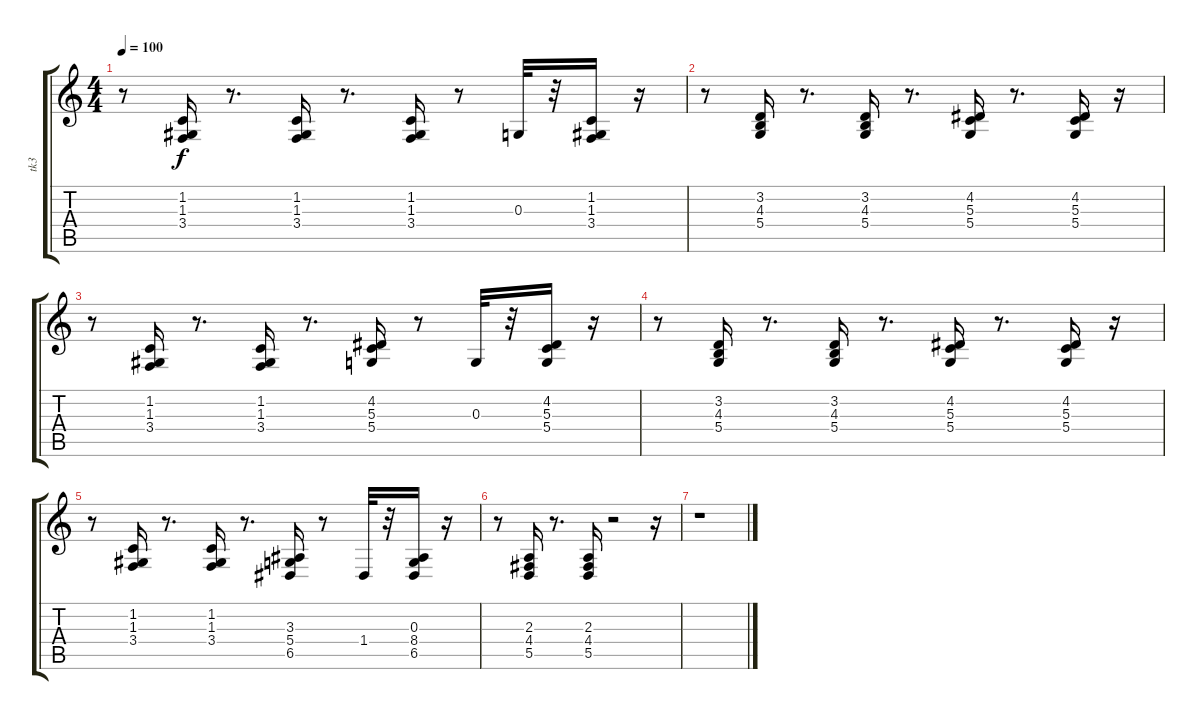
\track ("tk3" "tk3") {instrument acousticgrandpiano}
\staff {score tabs}
\tuning (E4 B3 G3 D3 A2 E2) {hide}
\ts (4 4)
\tempo 100
\clef g2
\ks c
r.8{dy f} (1.2 1.3 3.4).16 r.8{d} (1.2 1.3 3.4).16 r.8{d} (1.2 1.3 3.4).16 r.8 0.3.32 r.32 (1.2 1.3 3.4).16 r.16 |
r.8 (3.2 4.3 5.4).16 r.8{d} (3.2 4.3 5.4).16 r.8{d} (4.2 5.3 5.4).16 r.8{d} (4.2 5.3 5.4).16 r.16 |
r.8 (1.2 1.3 3.4).16 r.8{d} (1.2 1.3 3.4).16 r.8{d} (4.2 5.3 5.4).16 r.8 0.3.32 r.32 (4.2 5.3 5.4).16 r.16 |
r.8 (3.2 4.3 5.4).16 r.8{d} (3.2 4.3 5.4).16 r.8{d} (4.2 5.3 5.4).16 r.8{d} (4.2 5.3 5.4).16 r.16 |
r.8 (1.2 1.3 3.4).16 r.8{d} (1.2 1.3 3.4).16 r.8{d} (3.3 5.4 6.5).16 r.8 1.4.32 r.32 (0.3 8.4 6.5).16 r.16 |
r.8 (2.3 4.4 5.5).16 r.8{d} (2.3 4.4 5.5).16 r.2 r.16 |
r.1
